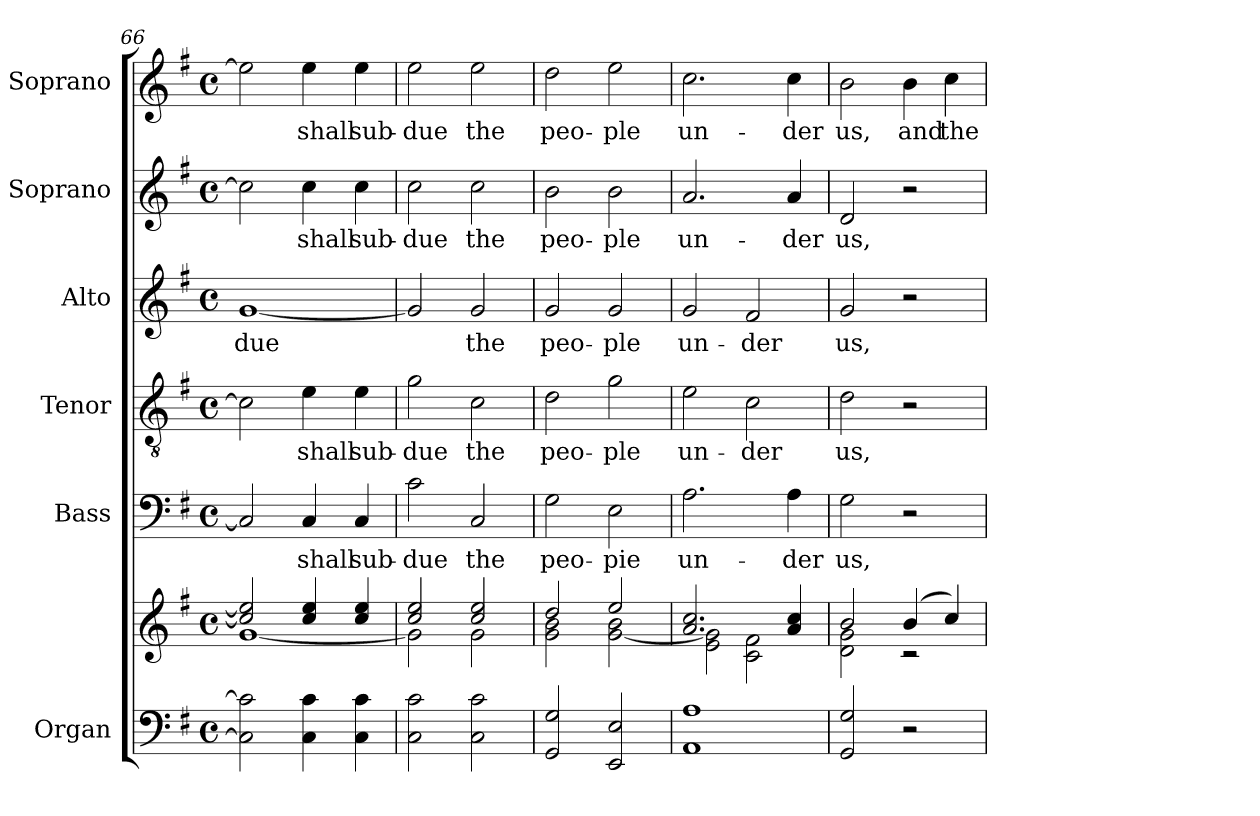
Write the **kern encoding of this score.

**kern	**kern	**kern	**text	**kern	**text	**kern	**text	**kern	**text	**kern	**text
*part6	*part6	*part5	*part5	*part4	*part4	*part3	*part3	*part2	*part2	*part1	*part1
*staff7	*staff6	*staff5	*staff5	*staff4	*staff4	*staff3	*staff3	*staff2	*staff2	*staff1	*staff1
*I"Organ	*	*I"Bass	*	*I"Tenor	*	*I"Alto	*	*I"Soprano	*	*I"Soprano	*
*I'Org.	*	*I'B.	*	*I'T.	*	*I'A.	*	*I'S.	*	*I'S.	*
*clefF4	*clefG2	*clefF4	*	*clefGv2	*	*clefG2	*	*clefG2	*	*clefG2	*
*	*	*	*	*ITrd7c12	*	*	*	*	*	*	*
*k[f#]	*k[f#]	*k[f#]	*	*k[f#]	*	*k[f#]	*	*k[f#]	*	*k[f#]	*
*G:	*G:	*G:	*	*G:	*	*G:	*	*G:	*	*G:	*
*M4/4	*M4/4	*M4/4	*	*M4/4	*	*M4/4	*	*M4/4	*	*M4/4	*
*met(c)	*met(c)	*met(c)	*	*met(c)	*	*met(c)	*	*met(c)	*	*met(c)	*
=66	=66	=66	=66	=66	=66	=66	=66	=66	=66	=66	=66
*	*^	*	*	*	*	*	*	*	*	*	*
!	!	!	!	!	!	!	!	!LO:LY:b:color=#000000	!	!	!	!
2Ci\] 2ci]	2cci/] 2eei]	[<1gi	2Ci/]	.	2Ci\]	.	[<1gi	-due	2cci\]	.	2eei\]	.
!	!	!	!	!LO:LY:b:color=#000000	!	!	!	!	!	!	!	!
!	!	!	!	!	!	!LO:LY:b:color=#000000	!	!	!	!	!	!
!	!	!	!	!	!	!	!	!	!	!LO:LY:b:color=#000000	!	!
!	!	!	!	!	!	!	!	!	!	!	!	!LO:LY:b:color=#000000
4Ci\ 4ci	4cci/ 4eei	.	4Ci/	shall	4Ei\	shall	.	.	4cci\	shall	4eei\	shall
!	!	!	!	!LO:LY:b:color=#000000	!	!	!	!	!	!	!	!
!	!	!	!	!	!	!LO:LY:b:color=#000000	!	!	!	!	!	!
!	!	!	!	!	!	!	!	!	!	!LO:LY:b:color=#000000	!	!
!	!	!	!	!	!	!	!	!	!	!	!	!LO:LY:b:color=#000000
4Ci\ 4ci	4cci/ 4eei	.	4Ci/	sub-	4Ei\	sub-	.	.	4cci\	sub-	4eei\	sub-
!!LO:LB:g=z
=67	=67	=67	=67	=67	=67	=67	=67	=67	=67	=67	=67	=67
!	!	!	!	!LO:LY:b:color=#000000	!	!	!	!	!	!	!	!
!	!	!	!	!	!	!LO:LY:b:color=#000000	!	!	!	!	!	!
!	!	!	!	!	!	!	!	!	!	!LO:LY:b:color=#000000	!	!
!	!	!	!	!	!	!	!	!	!	!	!	!LO:LY:b:color=#000000
2Ci\ 2ci	2cci/ 2eei	2gi\]	2ci\	-due	2Gi\	-due	2gi/]	.	2cci\	-due	2eei\	-due
!	!	!	!	!LO:LY:b:color=#000000	!	!	!	!	!	!	!	!
!	!	!	!	!	!	!LO:LY:b:color=#000000	!	!	!	!	!	!
!	!	!	!	!	!	!	!	!LO:LY:b:color=#000000	!	!	!	!
!	!	!	!	!	!	!	!	!	!	!LO:LY:b:color=#000000	!	!
!	!	!	!	!	!	!	!	!	!	!	!	!LO:LY:b:color=#000000
2Ci\ 2ci	2cci/ 2eei	2gi\	2Ci/	the	2Ci\	the	2gi/	the	2cci\	the	2eei\	the
=68	=68	=68	=68	=68	=68	=68	=68	=68	=68	=68	=68	=68
!	!	!	!	!LO:LY:b:color=#000000	!	!	!	!	!	!	!	!
!	!	!	!	!	!	!LO:LY:b:color=#000000	!	!	!	!	!	!
!	!	!	!	!	!	!	!	!LO:LY:b:color=#000000	!	!	!	!
!	!	!	!	!	!	!	!	!	!	!LO:LY:b:color=#000000	!	!
!	!	!	!	!	!	!	!	!	!	!	!	!LO:LY:b:color=#000000
2GGi/ 2Gi	2ddi/	2gi\ 2bi	2Gi\	peo-	2Di\	peo-	2gi/	peo-	2bi\	peo-	2ddi\	peo-
!	!	!	!	!LO:LY:b:color=#000000	!	!	!	!	!	!	!	!
!	!	!	!	!	!	!LO:LY:b:color=#000000	!	!	!	!	!	!
!	!	!	!	!	!	!	!	!LO:LY:b:color=#000000	!	!	!	!
!	!	!	!	!	!	!	!	!	!	!LO:LY:b:color=#000000	!	!
!	!	!	!	!	!	!	!	!	!	!	!	!LO:LY:b:color=#000000
2EEi/ 2Ei	2eei/	[<2gi\ 2bi	2Ei\	-pie	2Gi\	-ple	2gi/	-ple	2bi\	-ple	2eei\	-ple
=69	=69	=69	=69	=69	=69	=69	=69	=69	=69	=69	=69	=69
!	!	!	!	!LO:LY:b:color=#000000	!	!	!	!	!	!	!	!
!	!	!	!	!	!	!LO:LY:b:color=#000000	!	!	!	!	!	!
!	!	!	!	!	!	!	!	!LO:LY:b:color=#000000	!	!	!	!
!	!	!	!	!	!	!	!	!	!	!LO:LY:b:color=#000000	!	!
!	!	!	!	!	!	!	!	!	!	!	!	!LO:LY:b:color=#000000
1AAi 1Ai	2.ai/ 2.cci	2ei\ 2gi]	2.Ai\	un-	2Ei\	un-	2gi/	un-	2.ai/	un-	2.cci\	un-
!	!	!	!	!	!	!LO:LY:b:color=#000000	!	!	!	!	!	!
!	!	!	!	!	!	!	!	!LO:LY:b:color=#000000	!	!	!	!
.	.	2ci\ 2f#i	.	.	2Ci\	-der	2f#i/	-der	.	.	.	.
!	!	!	!	!LO:LY:b:color=#000000	!	!	!	!	!	!	!	!
!	!	!	!	!	!	!	!	!	!	!LO:LY:b:color=#000000	!	!
!	!	!	!	!	!	!	!	!	!	!	!	!LO:LY:b:color=#000000
.	4ai/ 4cci	.	4Ai\	-der	.	.	.	.	4ai/	-der	4cci\	-der
=70	=70	=70	=70	=70	=70	=70	=70	=70	=70	=70	=70	=70
!	!	!	!	!LO:LY:b:color=#000000	!	!	!	!	!	!	!	!
!	!	!	!	!	!	!LO:LY:b:color=#000000	!	!	!	!	!	!
!	!	!	!	!	!	!	!	!LO:LY:b:color=#000000	!	!	!	!
!	!	!	!	!	!	!	!	!	!	!LO:LY:b:color=#000000	!	!
!	!	!	!	!	!	!	!	!	!	!	!	!LO:LY:b:color=#000000
2GGi/ 2Gi	2bi/	2di\ 2gi	2Gi\	us,	2Di\	us,	2gi/	us,	2di/	us,	2bi\	us,
!	!	!	!	!	!	!	!	!	!	!	!	!LO:LY:b:color=#000000
2r	(4bi/	2r	2r	.	2r	.	2r	.	2r	.	4bi\	and
!	!	!	!	!	!	!	!	!	!	!	!	!LO:LY:b:color=#000000
.	4cci/)	.	.	.	.	.	.	.	.	.	4cci\	the
*	*v	*v	*	*	*	*	*	*	*	*	*	*
=	=	=	=	=	=	=	=	=	=	=	=
*-	*-	*-	*-	*-	*-	*-	*-	*-	*-	*-	*-
